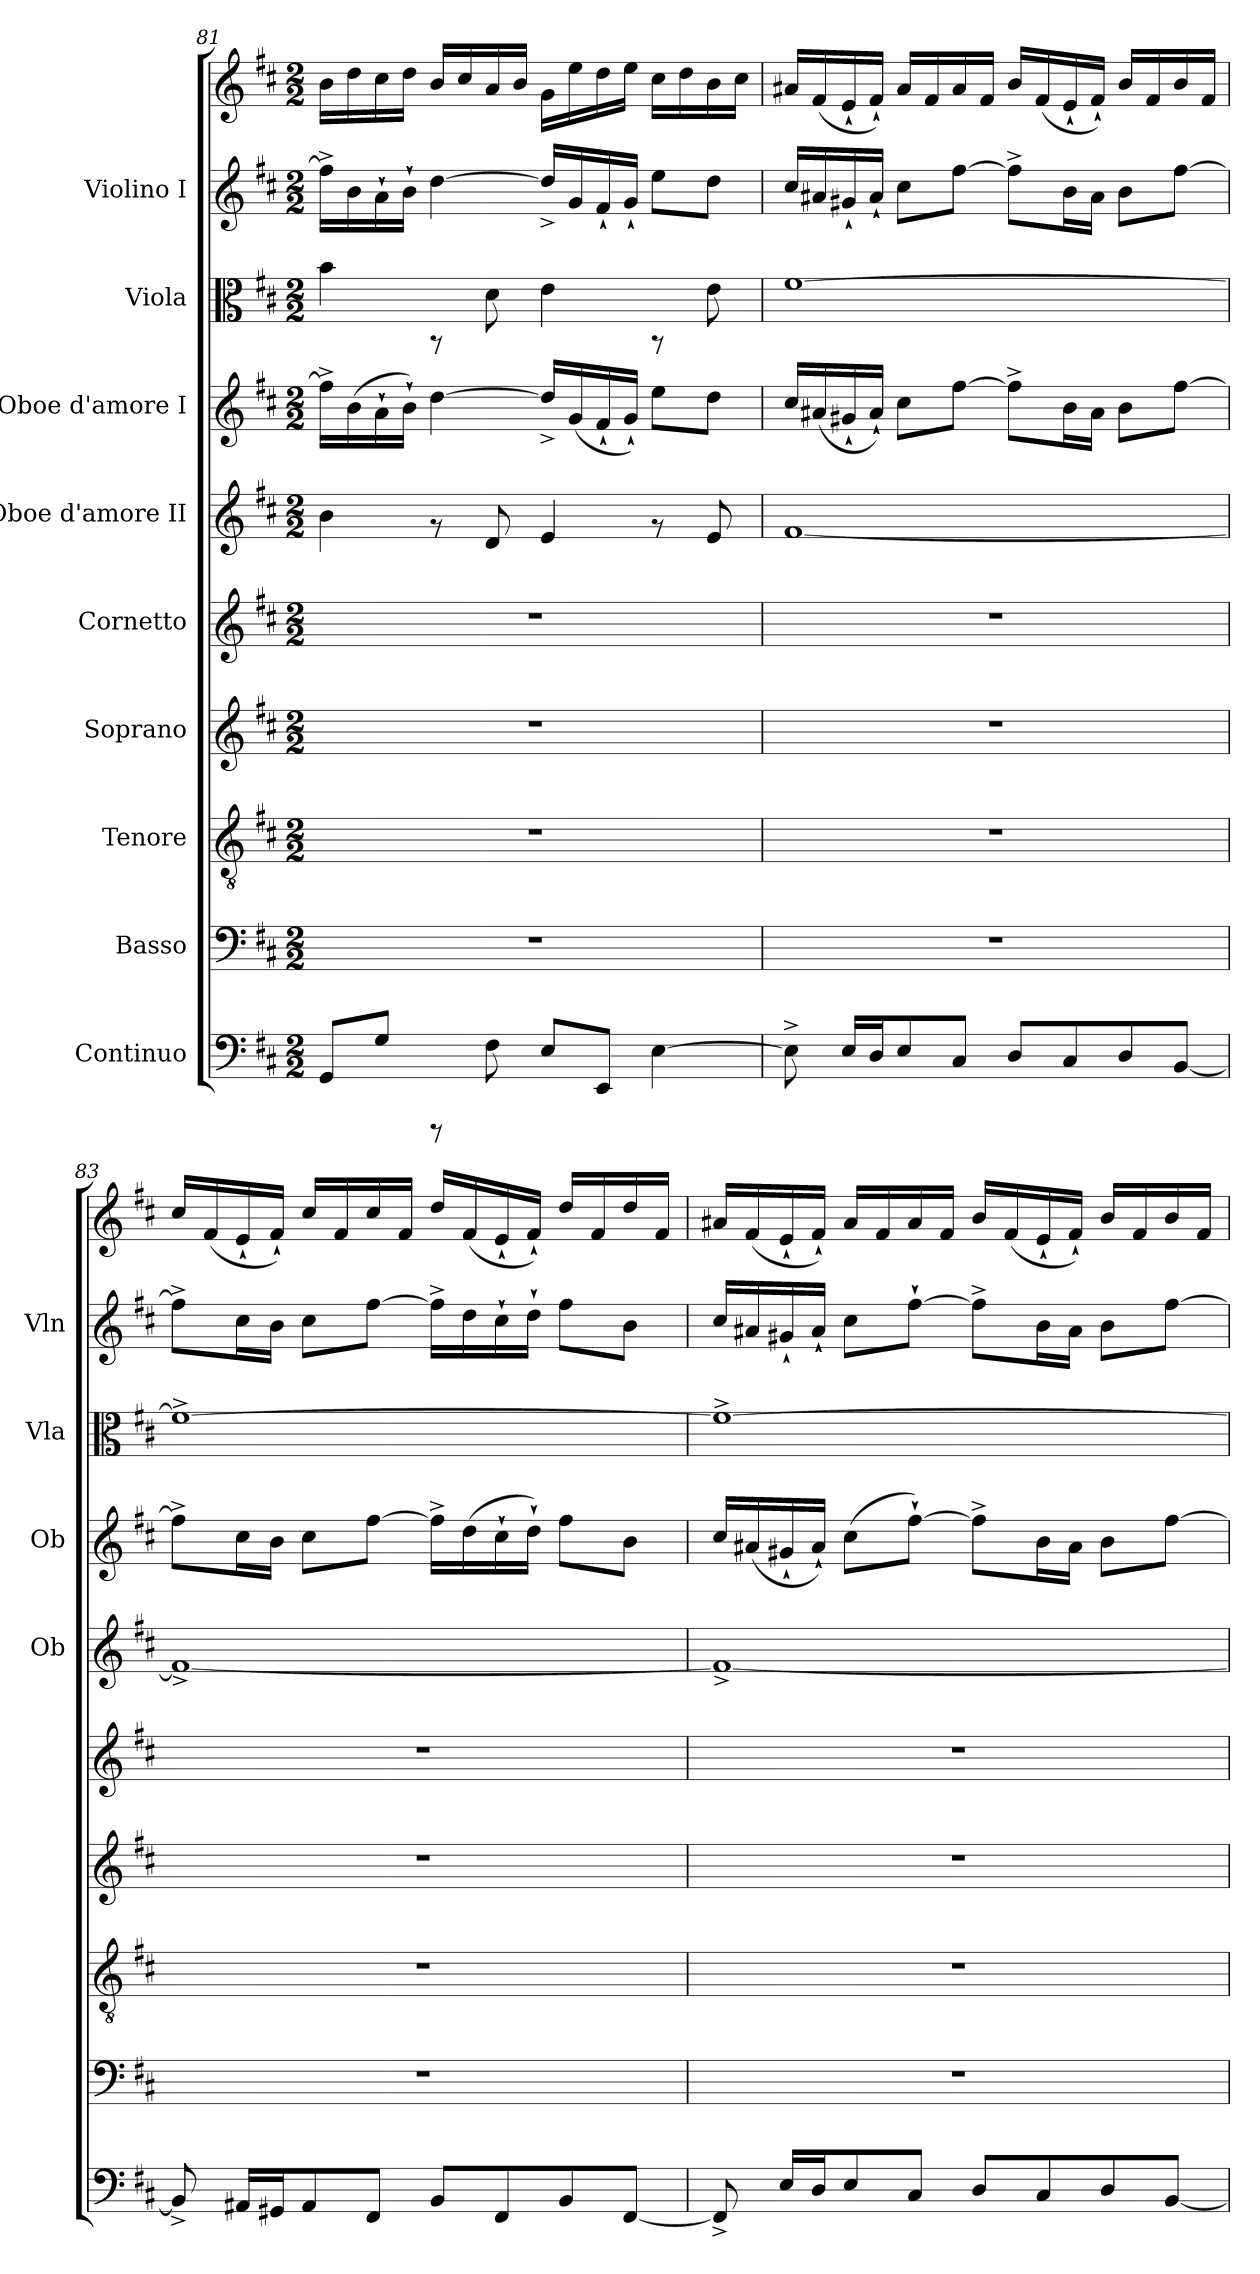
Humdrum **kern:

**kern	**kern	**kern	**kern	**kern	**kern	**kern	**kern	**kern	**kern
*part9	*part8	*part7	*part6	*part5	*part4	*part3	*part2	*part1	*part1
*staff10	*staff9	*staff8	*staff7	*staff6	*staff5	*staff4	*staff3	*staff2	*staff1
*I"Continuo	*I"Basso	*I"Tenore	*I"Soprano	*I"Cornetto	*I"Oboe d'amore II	*I"Oboe d'amore I	*I"Viola	*I"Violino I	*
*	*	*	*	*	*I'Ob	*I'Ob	*I'Vla	*I'Vln	*
*clefF4	*clefF4	*clefGv2	*clefG2	*clefG2	*clefG2	*clefG2	*clefC3	*clefG2	*clefG2
*k[f#c#]	*k[f#c#]	*k[f#c#]	*k[f#c#]	*k[f#c#]	*k[f#c#]	*k[f#c#]	*k[f#c#]	*k[f#c#]	*k[f#c#]
*D:	*D:	*D:	*D:	*D:	*D:	*D:	*D:	*D:	*D:
*M2/2	*M2/2	*M2/2	*M2/2	*M2/2	*M2/2	*M2/2	*M2/2	*M2/2	*M2/2
=81	=81	=81	=81	=81	=81	=81	=81	=81	=81
8GG/L	1r	1r	1r	1r	4b\	16ff#^>\L]	4b\	16ff#^>\L]	16b\L
.	.	.	.	.	.	(>16b\	.	16b\	16dd\
8G/J	.	.	.	.	.	16a`>\	.	16a`>\	16cc#\
.	.	.	.	.	.	16b`>\J)	.	16b`>\J	16dd\J
8rCCC	.	.	.	.	8rf	[>4dd\	8rAA	[>4dd\	16b/L
.	.	.	.	.	.	.	.	.	16cc#/
8F#\	.	.	.	.	8d/	.	8d\	.	16a/
.	.	.	.	.	.	.	.	.	16b/J
8E/L	.	.	.	.	4e/	16dd^</L]	4e\	16dd^</L]	16g\L
.	.	.	.	.	.	(>16g/	.	16g/	16ee\
8EE/J	.	.	.	.	.	16f#`</	.	16f#`</	16dd\
.	.	.	.	.	.	16g`</J)	.	16g`</J	16ee\J
[>4E\	.	.	.	.	8rf	8ee\L	8rAA	8ee\L	16cc#\L
.	.	.	.	.	.	.	.	.	16dd\
.	.	.	.	.	8e/	8dd\J	8e\	8dd\J	16b\
.	.	.	.	.	.	.	.	.	16cc#\J
!!LO:PB:g=z
=82	=82	=82	=82	=82	=82	=82	=82	=82	=82
8E^>\]	1r	1r	1r	1r	[<1f#	16cc#/L	[>1f#	16cc#/L	16a#X/L
.	.	.	.	.	.	(>16a#X/	.	16a#X/	(>16f#/
16E/L	.	.	.	.	.	16g#X`</	.	16g#X`</	16e`</
16D/	.	.	.	.	.	16a#`</J)	.	16a#`</J	16f#`</J)
8E/	.	.	.	.	.	8cc#\L	.	8cc#\L	16a#/L
.	.	.	.	.	.	.	.	.	16f#/
8C#/J	.	.	.	.	.	[>8ff#\J	.	[>8ff#\J	16a#/
.	.	.	.	.	.	.	.	.	16f#/J
8D/L	.	.	.	.	.	8ff#^>\L]	.	8ff#^>\L]	16b/L
.	.	.	.	.	.	.	.	.	(>16f#/
8C#/	.	.	.	.	.	16b\	.	16b\	16e`</
.	.	.	.	.	.	16a#\J	.	16a#\J	16f#`</J)
8D/	.	.	.	.	.	8b\L	.	8b\L	16b/L
.	.	.	.	.	.	.	.	.	16f#/
[<8BB/J	.	.	.	.	.	[>8ff#\J	.	[>8ff#\J	16b/
.	.	.	.	.	.	.	.	.	16f#/J
=83	=83	=83	=83	=83	=83	=83	=83	=83	=83
8BB^</]	1r	1r	1r	1r	1f#^<_<	8ff#^>\L]	1f#^>_>	8ff#^>\L]	16cc#/L
.	.	.	.	.	.	.	.	.	(>16f#/
16AA#X/L	.	.	.	.	.	16cc#\	.	16cc#\	16e`</
16GG#X/	.	.	.	.	.	16b\J	.	16b\J	16f#`</J)
8AA#/	.	.	.	.	.	8cc#\L	.	8cc#\L	16cc#/L
.	.	.	.	.	.	.	.	.	16f#/
8FF#/J	.	.	.	.	.	[>8ff#\J	.	[>8ff#\J	16cc#/
.	.	.	.	.	.	.	.	.	16f#/J
8BB/L	.	.	.	.	.	16ff#^>\L]	.	16ff#^>\L]	16dd/L
.	.	.	.	.	.	(>16dd\	.	16dd\	(>16f#/
8FF#/	.	.	.	.	.	16cc#`>\	.	16cc#`>\	16e`</
.	.	.	.	.	.	16dd`>\J)	.	16dd`>\J	16f#`</J)
8BB/	.	.	.	.	.	8ff#\L	.	8ff#\L	16dd/L
.	.	.	.	.	.	.	.	.	16f#/
[<8FF#/J	.	.	.	.	.	8b\J	.	8b\J	16dd/
.	.	.	.	.	.	.	.	.	16f#/J
!!LO:LB:g=z
=84	=84	=84	=84	=84	=84	=84	=84	=84	=84
8FF#^</]	1r	1r	1r	1r	1f#^<_<	16cc#/L	1f#^>_>	16cc#/L	16a#X/L
.	.	.	.	.	.	(>16a#X/	.	16a#X/	(>16f#/
16E/L	.	.	.	.	.	16g#X`</	.	16g#X`</	16e`</
16D/	.	.	.	.	.	16a#`</J)	.	16a#`</J	16f#`</J)
8E/	.	.	.	.	.	(>8cc#\L	.	8cc#\L	16a#/L
.	.	.	.	.	.	.	.	.	16f#/
8C#/J	.	.	.	.	.	[>8ff#`>\J)	.	[>8ff#`>\J	16a#/
.	.	.	.	.	.	.	.	.	16f#/J
8D/L	.	.	.	.	.	8ff#^>\L]	.	8ff#^>\L]	16b/L
.	.	.	.	.	.	.	.	.	(>16f#/
8C#/	.	.	.	.	.	16b\	.	16b\	16e`</
.	.	.	.	.	.	16a#\J	.	16a#\J	16f#`</J)
8D/	.	.	.	.	.	8b\L	.	8b\L	16b/L
.	.	.	.	.	.	.	.	.	16f#/
[<8BB/J	.	.	.	.	.	[>8ff#\J	.	[>8ff#\J	16b/
.	.	.	.	.	.	.	.	.	16f#/J
=	=	=	=	=	=	=	=	=	=
*-	*-	*-	*-	*-	*-	*-	*-	*-	*-
